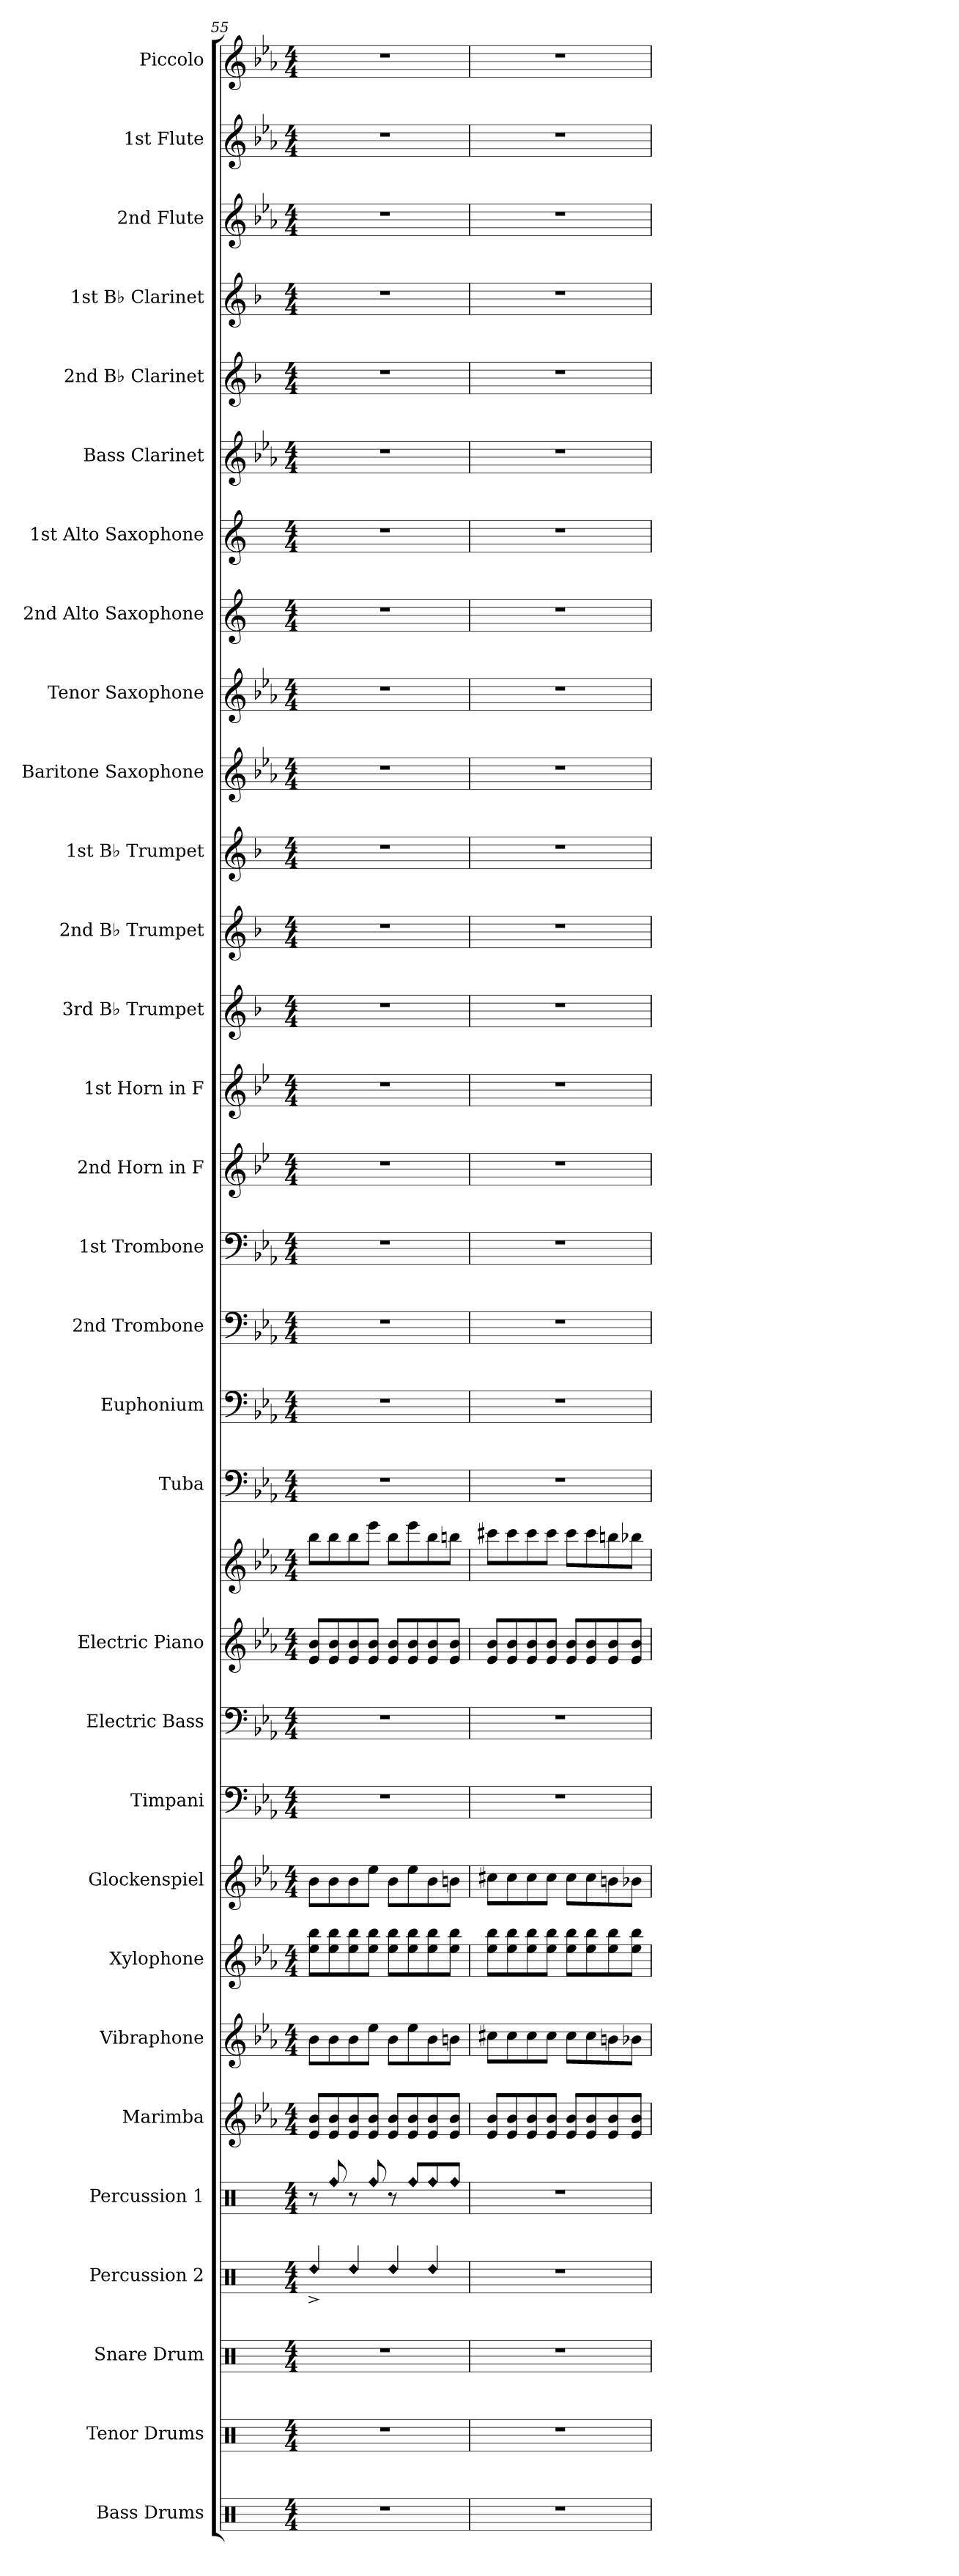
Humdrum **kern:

**kern	**kern	**kern	**kern	**kern	**kern	**kern	**kern	**kern	**kern	**kern	**kern	**kern	**kern	**kern	**kern	**kern	**kern	**kern	**kern	**kern	**kern	**kern	**kern	**kern	**kern	**kern	**kern	**kern	**kern	**kern	**kern
*part31	*part30	*part29	*part28	*part27	*part26	*part25	*part24	*part23	*part22	*part21	*part20	*part20	*part19	*part18	*part17	*part16	*part15	*part14	*part13	*part12	*part11	*part10	*part9	*part8	*part7	*part6	*part5	*part4	*part3	*part2	*part1
*staff32	*staff31	*staff30	*staff29	*staff28	*staff27	*staff26	*staff25	*staff24	*staff23	*staff22	*staff21	*staff20	*staff19	*staff18	*staff17	*staff16	*staff15	*staff14	*staff13	*staff12	*staff11	*staff10	*staff9	*staff8	*staff7	*staff6	*staff5	*staff4	*staff3	*staff2	*staff1
*I"Bass Drums	*I"Tenor Drums	*I"Snare Drum	*I"Percussion 2	*I"Percussion 1	*I"Marimba	*I"Vibraphone	*I"Xylophone	*I"Glockenspiel	*I"Timpani	*I"Electric Bass	*I"Electric Piano	*	*I"Tuba	*I"Euphonium	*I"2nd Trombone	*I"1st Trombone	*I"2nd Horn in F	*I"1st Horn in F	*I"3rd B♭ Trumpet	*I"2nd B♭ Trumpet	*I"1st B♭ Trumpet	*I"Baritone Saxophone	*I"Tenor Saxophone	*I"2nd Alto Saxophone	*I"1st Alto Saxophone	*I"Bass Clarinet	*I"2nd B♭ Clarinet	*I"1st B♭ Clarinet	*I"2nd Flute	*I"1st Flute	*I"Piccolo
*I'B.D.	*I'T.D.	*I'S.D.	*I'Perc.	*I'Perc.	*I'Mrm.	*I'Vib.	*I'Xyl.	*I'Glock.	*I'Timp.	*I'El. B.	*I'El. Pno.	*	*I'Tba.	*I'Euph.	*I'Tbn.	*I'Tbn.	*	*	*I'B♭ Tpt.	*I'B♭ Tpt.	*I'B♭ Tpt.	*I'Bar. Sax.	*I'T. Sax.	*I'A. Sax.	*I'A. Sax.	*I'B. Cl.	*I'B♭ Cl.	*I'B♭ Cl.	*I'Fl.	*I'Fl.	*I'Picc.
*clefX	*clefX	*clefX	*clefX	*clefX	*clefG2	*clefG2	*clefG2	*clefG2	*clefF4	*clefF4	*clefG2	*clefG2	*clefF4	*clefF4	*clefF4	*clefF4	*clefG2	*clefG2	*clefG2	*clefG2	*clefG2	*clefG2	*clefG2	*clefG2	*clefG2	*clefG2	*clefG2	*clefG2	*clefG2	*clefG2	*clefG2
*	*	*	*	*	*	*	*ITrd-7c-12	*ITrd-14c-24	*	*ITrd7c12	*	*	*	*	*	*	*ITrd4c7	*ITrd4c7	*ITrd1c2	*ITrd1c2	*ITrd1c2	*ITrd12c21	*ITrd8c14	*ITrd5c9	*ITrd5c9	*ITrd8c14	*ITrd1c2	*ITrd1c2	*	*	*ITrd-7c-12
*k[]	*k[]	*k[]	*k[]	*k[]	*k[b-e-a-]	*k[b-e-a-]	*k[b-e-a-]	*k[b-e-a-]	*k[b-e-a-]	*k[b-e-a-]	*k[b-e-a-]	*k[b-e-a-]	*k[b-e-a-]	*k[b-e-a-]	*k[b-e-a-]	*k[b-e-a-]	*k[b-e-a-]	*k[b-e-a-]	*k[b-e-a-]	*k[b-e-a-]	*k[b-e-a-]	*k[b-e-a-]	*k[b-e-a-]	*k[b-e-a-]	*k[b-e-a-]	*k[b-e-a-]	*k[b-e-a-]	*k[b-e-a-]	*k[b-e-a-]	*k[b-e-a-]	*k[b-e-a-]
*M4/4	*M4/4	*M4/4	*M4/4	*M4/4	*M4/4	*M4/4	*M4/4	*M4/4	*M4/4	*M4/4	*M4/4	*M4/4	*M4/4	*M4/4	*M4/4	*M4/4	*M4/4	*M4/4	*M4/4	*M4/4	*M4/4	*M4/4	*M4/4	*M4/4	*M4/4	*M4/4	*M4/4	*M4/4	*M4/4	*M4/4	*M4/4
=55	=55	=55	=55	=55	=55	=55	=55	=55	=55	=55	=55	=55	=55	=55	=55	=55	=55	=55	=55	=55	=55	=55	=55	=55	=55	=55	=55	=55	=55	=55	=55
!	!	!	!LO:N:head=diamond	!	!	!	!	!	!	!	!	!	!	!	!	!	!	!	!	!	!	!	!	!	!	!	!	!	!	!	!
1r	1r	1r	4Rdd^/	8r	8e-/ 8b-/L	8b-\L	8eee-\ 8bbb-\L	8bbb-\L	1r	1r	8e-/ 8b-/L	8bb-\L	1r	1r	1r	1r	1r	1r	1r	1r	1r	1r	1r	1r	1r	1r	1r	1r	1r	1r	1r
!	!	!	!	!LO:N:head=diamond	!	!	!	!	!	!	!	!	!	!	!	!	!	!	!	!	!	!	!	!	!	!	!	!	!	!	!
.	.	.	.	8Rff/	8e-/ 8b-/	8b-\	8eee-\ 8bbb-\	8bbb-\	.	.	8e-/ 8b-/	8bb-\	.	.	.	.	.	.	.	.	.	.	.	.	.	.	.	.	.	.	.
!	!	!	!LO:N:head=diamond	!	!	!	!	!	!	!	!	!	!	!	!	!	!	!	!	!	!	!	!	!	!	!	!	!	!	!	!
.	.	.	4Rdd/	8r	8e-/ 8b-/	8b-\	8eee-\ 8bbb-\	8bbb-\	.	.	8e-/ 8b-/	8bb-\	.	.	.	.	.	.	.	.	.	.	.	.	.	.	.	.	.	.	.
!	!	!	!	!LO:N:head=diamond	!	!	!	!	!	!	!	!	!	!	!	!	!	!	!	!	!	!	!	!	!	!	!	!	!	!	!
.	.	.	.	8Rff/	8e-/ 8b-/J	8ee-\J	8eee-\ 8bbb-\J	8eeee-\J	.	.	8e-/ 8b-/J	8eee-\J	.	.	.	.	.	.	.	.	.	.	.	.	.	.	.	.	.	.	.
!	!	!	!LO:N:head=diamond	!	!	!	!	!	!	!	!	!	!	!	!	!	!	!	!	!	!	!	!	!	!	!	!	!	!	!	!
.	.	.	4Rdd/	8r	8e-/ 8b-/L	8b-\L	8eee-\ 8bbb-\L	8bbb-\L	.	.	8e-/ 8b-/L	8bb-\L	.	.	.	.	.	.	.	.	.	.	.	.	.	.	.	.	.	.	.
!	!	!	!	!LO:N:head=diamond	!	!	!	!	!	!	!	!	!	!	!	!	!	!	!	!	!	!	!	!	!	!	!	!	!	!	!
.	.	.	.	8Rff/L	8e-/ 8b-/	8ee-\	8eee-\ 8bbb-\	8eeee-\	.	.	8e-/ 8b-/	8eee-\	.	.	.	.	.	.	.	.	.	.	.	.	.	.	.	.	.	.	.
!	!	!	!LO:N:head=diamond	!LO:N:head=diamond	!	!	!	!	!	!	!	!	!	!	!	!	!	!	!	!	!	!	!	!	!	!	!	!	!	!	!
.	.	.	4Rdd/	8Rff/	8e-/ 8b-/	8b-\	8eee-\ 8bbb-\	8bbb-\	.	.	8e-/ 8b-/	8bb-\	.	.	.	.	.	.	.	.	.	.	.	.	.	.	.	.	.	.	.
!	!	!	!	!LO:N:head=diamond	!	!	!	!	!	!	!	!	!	!	!	!	!	!	!	!	!	!	!	!	!	!	!	!	!	!	!
.	.	.	.	8Rff/J	8e-/ 8b-/J	8bn\J	8eee-\ 8bbb-\J	8bbbn\J	.	.	8e-/ 8b-/J	8bbn\J	.	.	.	.	.	.	.	.	.	.	.	.	.	.	.	.	.	.	.
=56	=56	=56	=56	=56	=56	=56	=56	=56	=56	=56	=56	=56	=56	=56	=56	=56	=56	=56	=56	=56	=56	=56	=56	=56	=56	=56	=56	=56	=56	=56	=56
1r	1r	1r	1r	1r	8e-/ 8b-/L	8cc#X\L	8eee-\ 8bbb-\L	8cccc#X\L	1r	1r	8e-/ 8b-/L	8ccc#X\L	1r	1r	1r	1r	1r	1r	1r	1r	1r	1r	1r	1r	1r	1r	1r	1r	1r	1r	1r
.	.	.	.	.	8e-/ 8b-/	8cc#\	8eee-\ 8bbb-\	8cccc#\	.	.	8e-/ 8b-/	8ccc#\	.	.	.	.	.	.	.	.	.	.	.	.	.	.	.	.	.	.	.
.	.	.	.	.	8e-/ 8b-/	8cc#\	8eee-\ 8bbb-\	8cccc#\	.	.	8e-/ 8b-/	8ccc#\	.	.	.	.	.	.	.	.	.	.	.	.	.	.	.	.	.	.	.
.	.	.	.	.	8e-/ 8b-/J	8cc#\J	8eee-\ 8bbb-\J	8cccc#\J	.	.	8e-/ 8b-/J	8ccc#\J	.	.	.	.	.	.	.	.	.	.	.	.	.	.	.	.	.	.	.
.	.	.	.	.	8e-/ 8b-/L	8cc#\L	8eee-\ 8bbb-\L	8cccc#\L	.	.	8e-/ 8b-/L	8ccc#\L	.	.	.	.	.	.	.	.	.	.	.	.	.	.	.	.	.	.	.
.	.	.	.	.	8e-/ 8b-/	8cc#\	8eee-\ 8bbb-\	8cccc#\	.	.	8e-/ 8b-/	8ccc#\	.	.	.	.	.	.	.	.	.	.	.	.	.	.	.	.	.	.	.
.	.	.	.	.	8e-/ 8b-/	8bn\	8eee-\ 8bbb-\	8bbbn\	.	.	8e-/ 8b-/	8bbn\	.	.	.	.	.	.	.	.	.	.	.	.	.	.	.	.	.	.	.
.	.	.	.	.	8e-/ 8b-/J	8b-X\J	8eee-\ 8bbb-\J	8bbb-X\J	.	.	8e-/ 8b-/J	8bb-X\J	.	.	.	.	.	.	.	.	.	.	.	.	.	.	.	.	.	.	.
=	=	=	=	=	=	=	=	=	=	=	=	=	=	=	=	=	=	=	=	=	=	=	=	=	=	=	=	=	=	=	=
*-	*-	*-	*-	*-	*-	*-	*-	*-	*-	*-	*-	*-	*-	*-	*-	*-	*-	*-	*-	*-	*-	*-	*-	*-	*-	*-	*-	*-	*-	*-	*-
